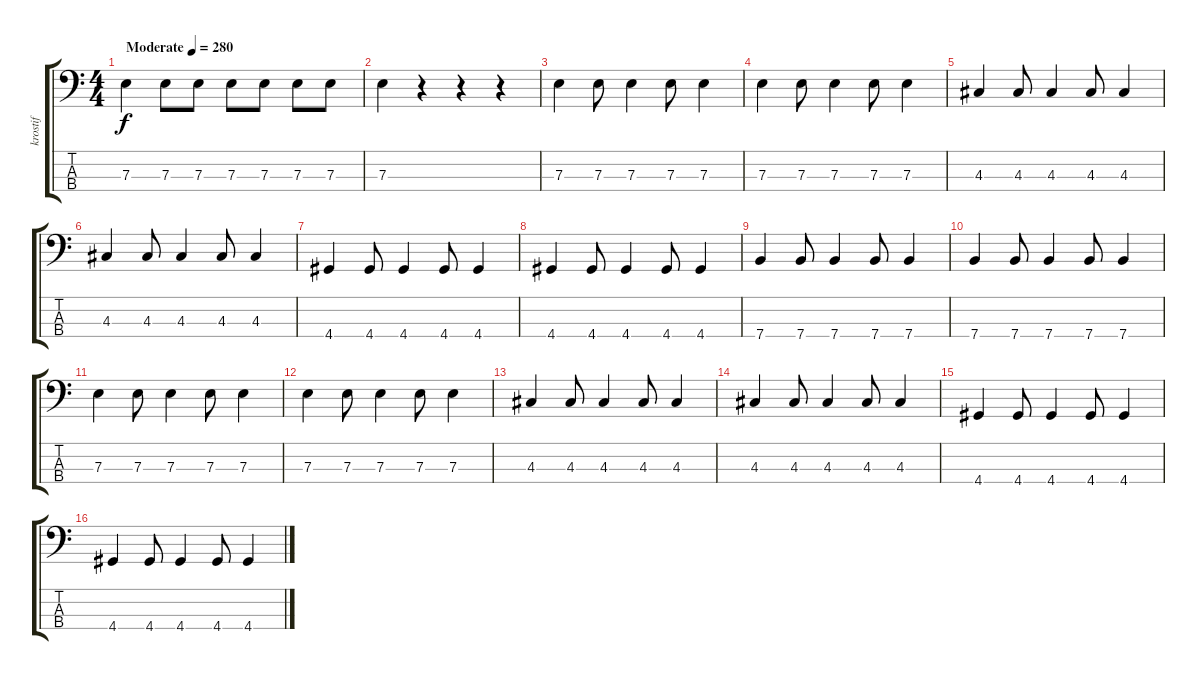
\track ("krostif" "krostif") {instrument electricbassfinger}
\staff {score tabs}
\tuning (G2 D2 A1 E1) {hide}
\ts (4 4)
\tempo (280 "Moderate")
\clef f4
\ks c
7.3.4{dy f instrument electricbassfinger} 7.3.8 7.3.8 7.3.8 7.3.8 7.3.8 7.3.8 |
7.3.4 r.4 r.4 r.4 |
7.3.4 7.3.8 7.3.4 7.3.8 7.3.4 |
7.3.4 7.3.8 7.3.4 7.3.8 7.3.4 |
4.3.4 4.3.8 4.3.4 4.3.8 4.3.4 |
4.3.4 4.3.8 4.3.4 4.3.8 4.3.4 |
4.4.4 4.4.8 4.4.4 4.4.8 4.4.4 |
4.4.4 4.4.8 4.4.4 4.4.8 4.4.4 |
7.4.4 7.4.8 7.4.4 7.4.8 7.4.4 |
7.4.4 7.4.8 7.4.4 7.4.8 7.4.4 |
7.3.4 7.3.8 7.3.4 7.3.8 7.3.4 |
7.3.4 7.3.8 7.3.4 7.3.8 7.3.4 |
4.3.4 4.3.8 4.3.4 4.3.8 4.3.4 |
4.3.4 4.3.8 4.3.4 4.3.8 4.3.4 |
4.4.4 4.4.8 4.4.4 4.4.8 4.4.4 |
4.4.4 4.4.8 4.4.4 4.4.8 4.4.4
